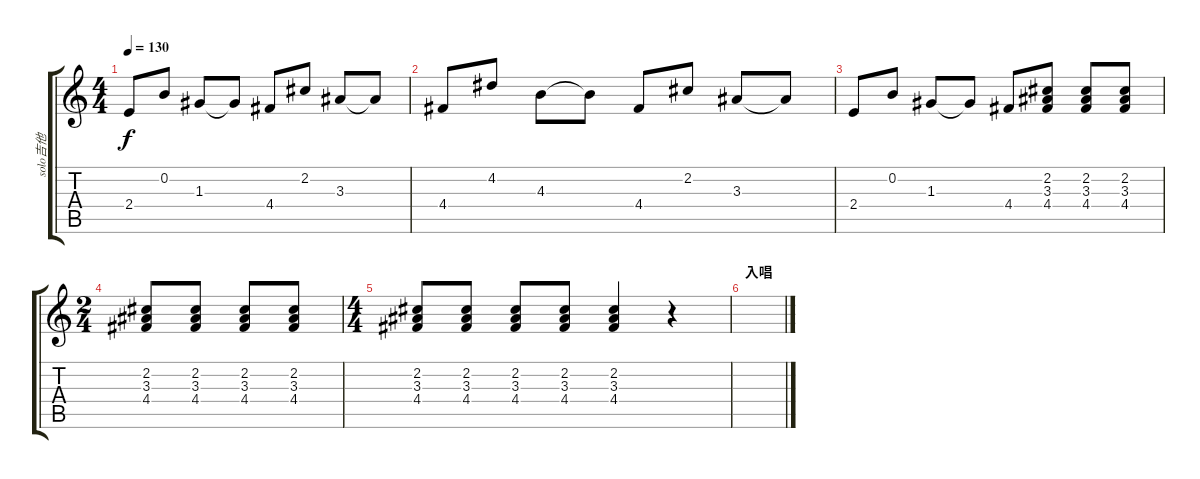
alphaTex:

\track ("solo吉他" "solo吉他") {instrument overdrivenguitar}
\staff {score tabs}
\tuning (E4 B3 G3 D3 A2 E2) {hide}
\ts (4 4)
\tempo 130
\clef g2
\ks c
2.4.8{dy f} 0.2.8 1.3.8 1.3{t}.8 4.4.8 2.2.8 3.3.8 3.3{t}.8 |
4.4.8 4.2.8 4.3.8 4.3{t}.8 4.4.8 2.2.8 3.3.8 3.3{t}.8 |
2.4.8 0.2.8 1.3.8 1.3{t}.8 4.4.8 (2.2 3.3 4.4).8 (2.2 3.3 4.4).8 (2.2 3.3 4.4).8 |
\ts (2 4)
(2.2 3.3 4.4).8 (2.2 3.3 4.4).8 (2.2 3.3 4.4).8 (2.2 3.3 4.4).8 |
\ts (4 4)
(2.2 3.3 4.4).8 (2.2 3.3 4.4).8 (2.2 3.3 4.4).8 (2.2 3.3 4.4).8 (2.2 3.3 4.4).4 r.4 |
\section ("" "入唱")
